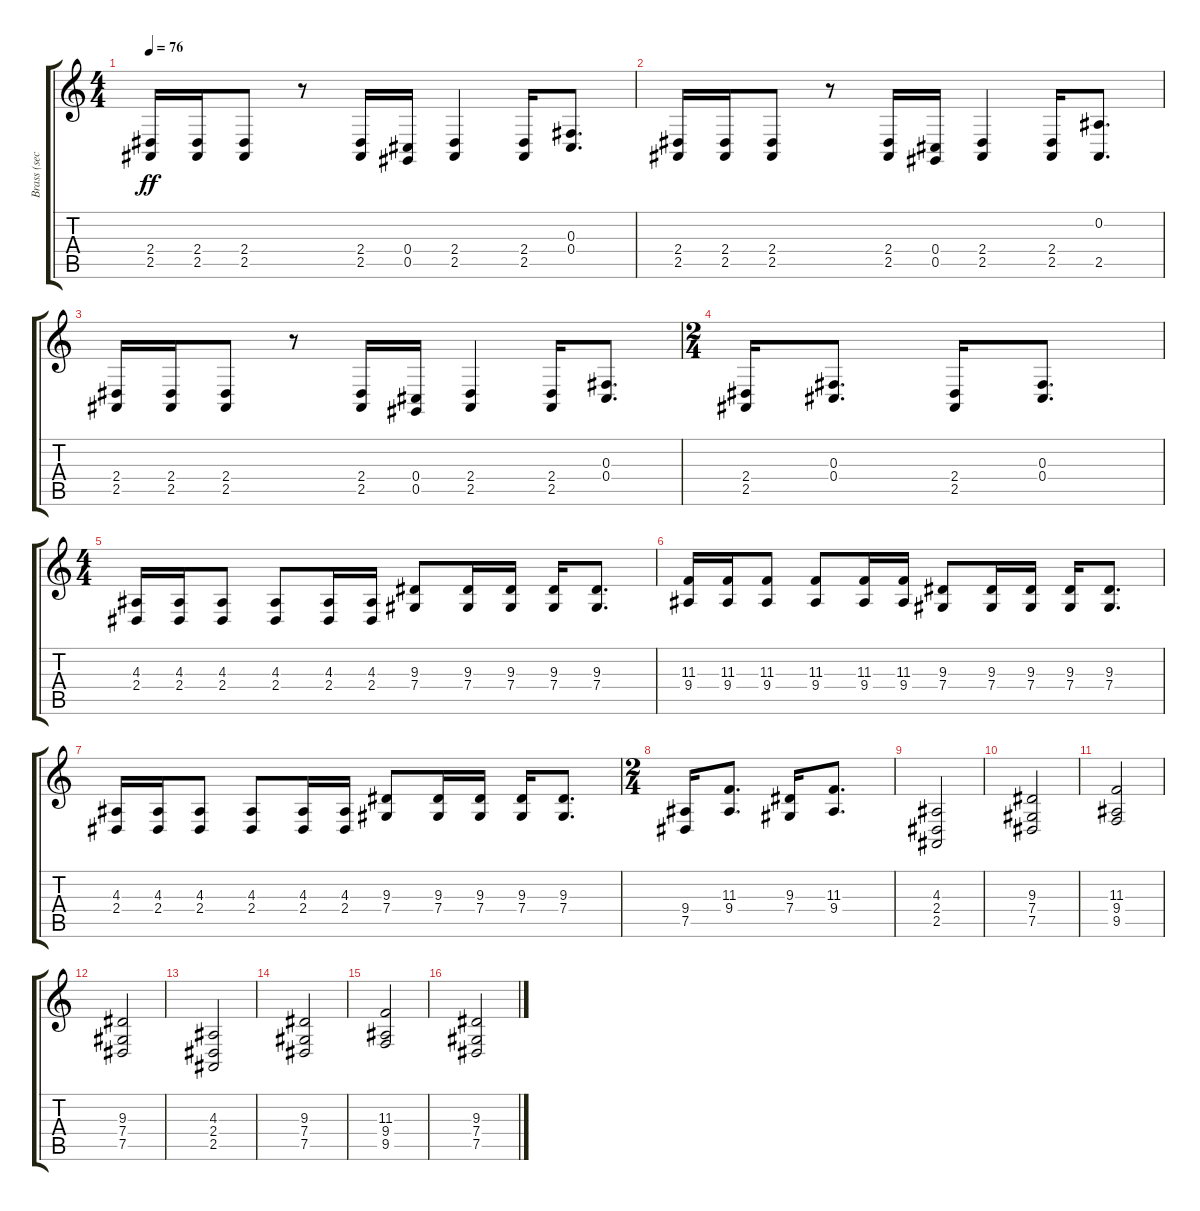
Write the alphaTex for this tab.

\track ("Brass (section)" "Brass (sec") {instrument brasssection}
\staff {score tabs}
\tuning (Eb4 Bb3 Gb3 Db3 Ab2 Eb2) {hide}
\ts (4 4)
\tempo 76
\clef g2
\ks c
(2.4 2.5).16{dy ff} (2.4 2.5).16 (2.4 2.5).8 r.8 (2.4 2.5).16 (0.4 0.5).16 (2.4 2.5).4 (2.4 2.5).16 (0.3 0.4).8{d} |
(2.4 2.5).16 (2.4 2.5).16 (2.4 2.5).8 r.8 (2.4 2.5).16 (0.4 0.5).16 (2.4 2.5).4 (2.4 2.5).16 (0.2 2.5).8{d} |
(2.4 2.5).16 (2.4 2.5).16 (2.4 2.5).8 r.8 (2.4 2.5).16 (0.4 0.5).16 (2.4 2.5).4 (2.4 2.5).16 (0.3 0.4).8{d} |
\ts (2 4)
(2.4 2.5).16 (0.3 0.4).8{d} (2.4 2.5).16 (0.3 0.4).8{d} |
\ts (4 4)
(4.3 2.4).16 (4.3 2.4).16 (4.3 2.4).8 (4.3 2.4).8 (4.3 2.4).16 (4.3 2.4).16 (9.3 7.4).8 (9.3 7.4).16 (9.3 7.4).16 (9.3 7.4).16 (9.3 7.4).8{d} |
(11.3 9.4).16 (11.3 9.4).16 (11.3 9.4).8 (11.3 9.4).8 (11.3 9.4).16 (11.3 9.4).16 (9.3 7.4).8 (9.3 7.4).16 (9.3 7.4).16 (9.3 7.4).16 (9.3 7.4).8{d} |
(4.3 2.4).16 (4.3 2.4).16 (4.3 2.4).8 (4.3 2.4).8 (4.3 2.4).16 (4.3 2.4).16 (9.3 7.4).8 (9.3 7.4).16 (9.3 7.4).16 (9.3 7.4).16 (9.3 7.4).8{d} |
\ts (2 4)
(9.4 7.5).16 (11.3 9.4).8{d} (9.3 7.4).16 (11.3 9.4).8{d} |
(4.3 2.4 2.5).2 |
(9.3 7.4 7.5).2 |
(11.3 9.4 9.5).2 |
(9.3 7.4 7.5).2 |
(4.3 2.4 2.5).2 |
(9.3 7.4 7.5).2 |
(11.3 9.4 9.5).2 |
(9.3 7.4 7.5).2
